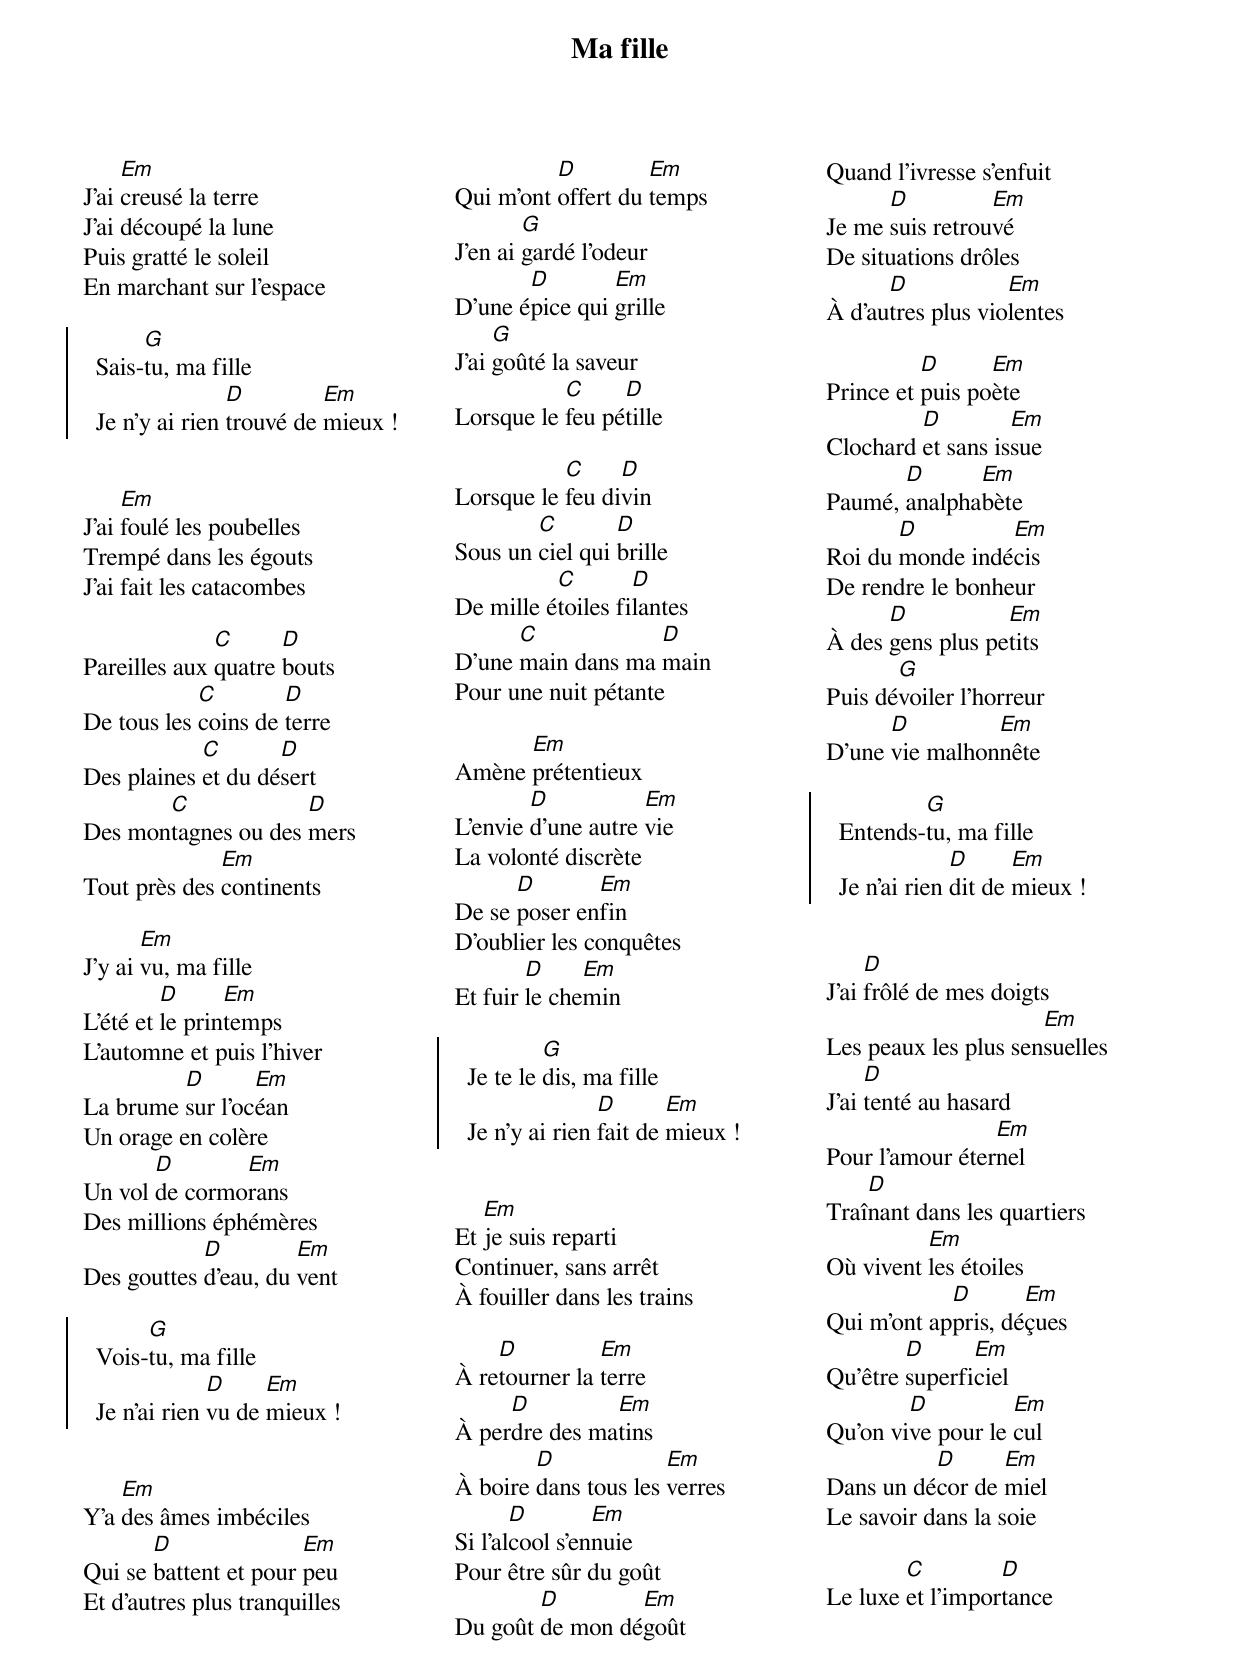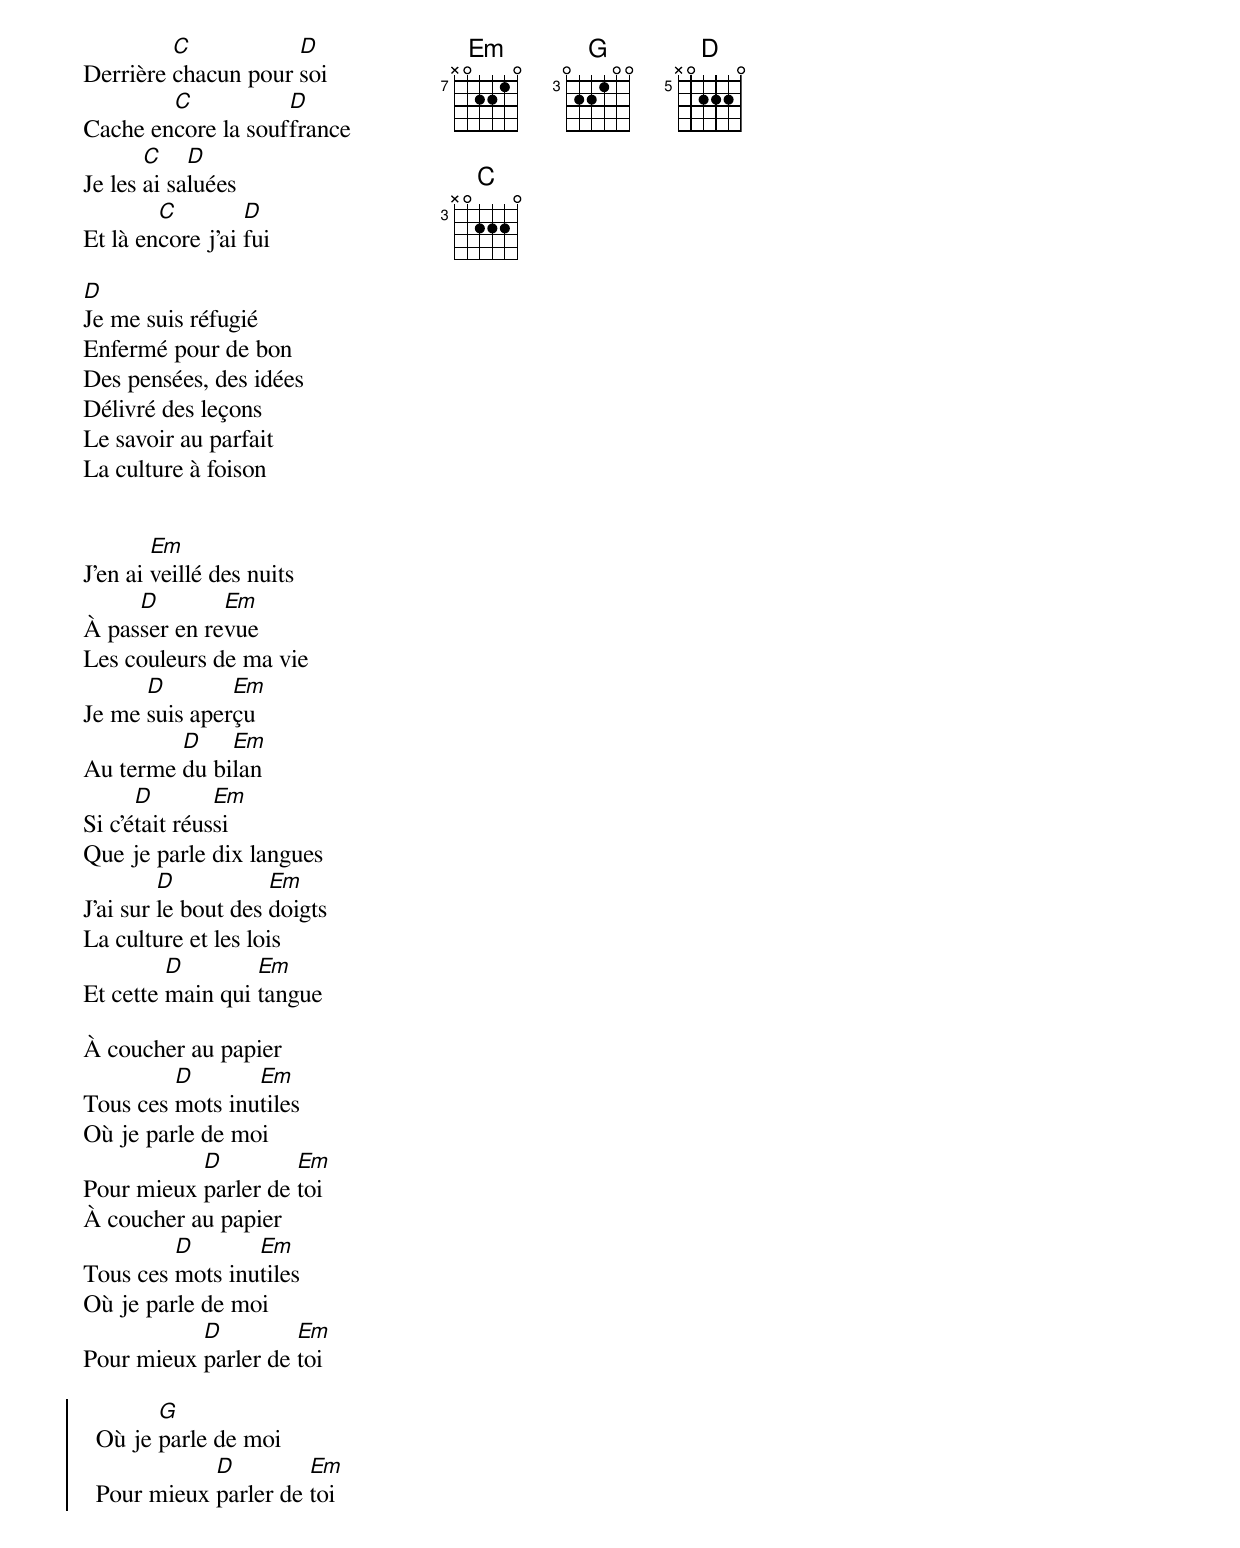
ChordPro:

{title: Ma fille}
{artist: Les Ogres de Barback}
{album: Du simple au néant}
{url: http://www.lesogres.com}
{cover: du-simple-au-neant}
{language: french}
{columns: 3}
{define: Em base-fret 7 frets X 0 2 2 1 0}
{define: G base-fret 3 frets 0 2 2 1 0 0}
{define: D base-fret 5 frets X 0 2 2 2 0}
{define: C base-fret 3 frets X 0 2 2 2 0}


J'ai [Em]creusé la terre
J'ai découpé la lune
Puis gratté le soleil
En marchant sur l'espace

{start_of_chorus}
  Sais-[G]tu, ma fille
  Je n'y ai rien [D]trouvé de [Em]mieux !
{end_of_chorus}


J'ai [Em]foulé les poubelles
Trempé dans les égouts
J'ai fait les catacombes

Pareilles aux [C]quatre [D]bouts
De tous les [C]coins de [D]terre
Des plaines [C]et du dé[D]sert
Des mon[C]tagnes ou des [D]mers
Tout près des [Em]continents

J'y ai [Em]vu, ma fille
L'été et [D]le prin[Em]temps
L'automne et puis l'hiver
La brume [D]sur l'oc[Em]éan
Un orage en colère
Un vol [D]de cormo[Em]rans
Des millions éphémères
Des gouttes [D]d'eau, du [Em]vent

{start_of_chorus}
  Vois-[G]tu, ma fille
  Je n'ai rien [D]vu de [Em]mieux !
{end_of_chorus}


Y'a [Em]des âmes imbéciles
Qui se [D]battent et pour [Em]peu
Et d'autres plus tranquilles
Qui m'ont [D]offert du [Em]temps
J'en ai [G]gardé l'odeur
D'une é[D]pice qui [Em]grille
J'ai [G]goûté la saveur
Lorsque le [C]feu pé[D]tille

Lorsque le [C]feu di[D]vin
Sous un [C]ciel qui [D]brille
De mille é[C]toiles fi[D]lantes
D'une [C]main dans ma [D]main
Pour une nuit pétante

Amène [Em]prétentieux
L'envie [D]d'une autre [Em]vie
La volonté discrète
De se [D]poser en[Em]fin
D'oublier les conquêtes
Et fuir [D]le che[Em]min

{start_of_chorus}
  Je te le [G]dis, ma fille
  Je n'y ai rien [D]fait de [Em]mieux !
{end_of_chorus}


Et [Em]je suis reparti
Continuer, sans arrêt
À fouiller dans les trains

À re[D]tourner la [Em]terre
À per[D]dre des ma[Em]tins
À boire [D]dans tous les [Em]verres
Si l'al[D]cool s'en[Em]nuie
Pour être sûr du goût
Du goût [D]de mon dé[Em]goût
Quand l'ivresse s'enfuit
Je me [D]suis retrou[Em]vé
De situations drôles
À d'au[D]tres plus vio[Em]lentes

Prince et [D]puis po[Em]ète
Clochard [D]et sans is[Em]sue
Paumé, [D]analpha[Em]bète
Roi du [D]monde indé[Em]cis
De rendre le bonheur
À des [D]gens plus pe[Em]tits
Puis dé[G]voiler l'horreur
D'une [D]vie malhon[Em]nête

{start_of_chorus}
  Entends-[G]tu, ma fille
  Je n'ai rien [D]dit de [Em]mieux !
{end_of_chorus}


J'ai [D]frôlé de mes doigts
Les peaux les plus sen[Em]suelles
J'ai [D]tenté au hasard
Pour l'amour éter[Em]nel
Traî[D]nant dans les quartiers
Où vivent [Em]les étoiles
Qui m'ont ap[D]pris, dé[Em]çues
Qu'être [D]superfi[Em]ciel
Qu'on vi[D]ve pour le [Em]cul
Dans un dé[D]cor de [Em]miel
Le savoir dans la soie

Le luxe [C]et l'impor[D]tance
Derrière [C]chacun pour [D]soi
Cache en[C]core la souf[D]france
Je les [C]ai sa[D]luées
Et là en[C]core j'ai [D]fui

[D]Je me suis réfugié
Enfermé pour de bon
Des pensées, des idées
Délivré des leçons
Le savoir au parfait
La culture à foison


J'en ai [Em]veillé des nuits
À pas[D]ser en re[Em]vue
Les couleurs de ma vie
Je me [D]suis aper[Em]çu
Au terme [D]du bi[Em]lan
Si c'é[D]tait réus[Em]si
Que je parle dix langues
J'ai sur [D]le bout des [Em]doigts
La culture et les lois
Et cette [D]main qui [Em]tangue

À coucher au papier
Tous ces [D]mots inu[Em]tiles
Où je parle de moi
Pour mieux [D]parler de [Em]toi
À coucher au papier
Tous ces [D]mots inu[Em]tiles
Où je parle de moi
Pour mieux [D]parler de [Em]toi

{start_of_chorus}
  Où je [G]parle de moi
  Pour mieux [D]parler de [Em]toi
{end_of_chorus}
